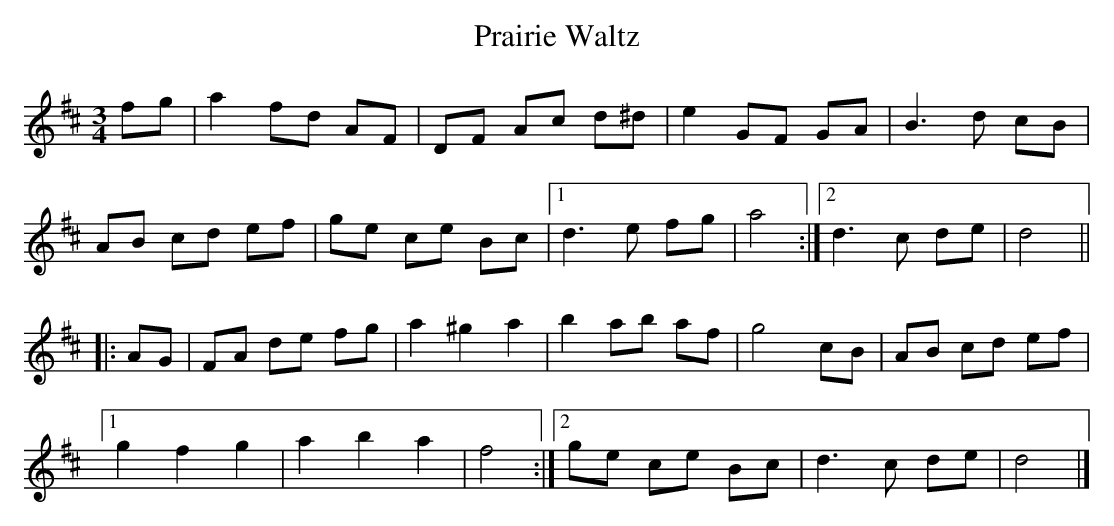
X:1
T:Prairie Waltz
M:3/4
L:1/8
K:D
fg|a2 fd AF|DF Ac d^d|e2 GF GA|B3d cB|
AB cd ef|ge ce Bc|1d3e fg |a4:|2d3c de|d4||
|:AG|FA de fg|a2^g2a2|b2ab af|g4cB|AB cd ef|
[1g2f2g2|a2b2a2|f4:|2ge ce Bc|d3c de|d4|]
